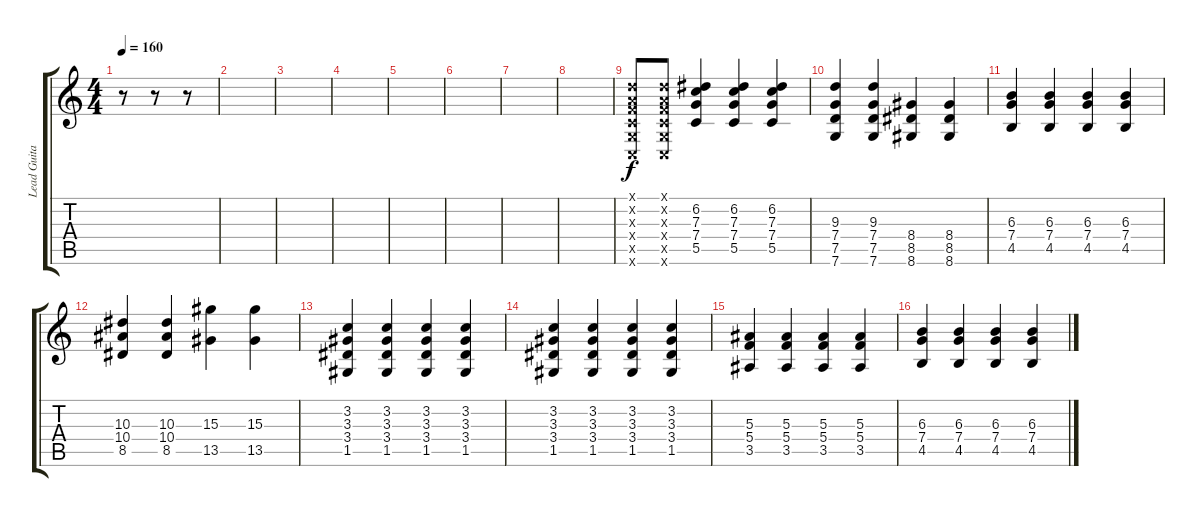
\track ("Lead Guitar" "Lead Guita") {instrument overdrivenguitar}
\staff {score tabs}
\tuning (D4 A3 F3 C3 G2 C2) {hide}
\ts (4 4)
\tempo 160
\clef g2
\ks c
r.8{dy f beam merge} r.8 r.8 |
|
|
|
|
|
|
|
(0.1{x} 0.2{x} 0.3{x} 0.4{x} 0.5{x} 0.6{x}).8{beam merge} (0.1{x} 0.2{x} 0.3{x} 0.4{x} 0.5{x} 0.6{x}).8{beam merge} (6.2 7.3 7.4 5.5).4{beam merge} (6.2 7.3 7.4 5.5).4{beam merge} (6.2 7.3 7.4 5.5).4 |
(9.3 7.4 7.5 7.6).4 (9.3 7.4 7.5 7.6).4 (8.4 8.5 8.6).4{beam merge} (8.4 8.5 8.6).4 |
(6.3 7.4 4.5).4 (6.3 7.4 4.5).4 (6.3 7.4 4.5).4 (6.3 7.4 4.5).4 |
(10.3 10.4 8.5).4{beam merge} (10.3 10.4 8.5).4 (15.3 13.5).4 (15.3 13.5).4 |
(3.2 3.3 3.4 1.5).4{beam merge} (3.2 3.3 3.4 1.5).4{beam merge} (3.2 3.3 3.4 1.5).4 (3.2 3.3 3.4 1.5).4 |
(3.2 3.3 3.4 1.5).4{beam merge} (3.2 3.3 3.4 1.5).4{beam merge} (3.2 3.3 3.4 1.5).4 (3.2 3.3 3.4 1.5).4 |
(5.3 5.4 3.5).4{beam merge} (5.3 5.4 3.5).4 (5.3 5.4 3.5).4 (5.3 5.4 3.5).4 |
(6.3 7.4 4.5).4 (6.3 7.4 4.5).4 (6.3 7.4 4.5).4 (6.3 7.4 4.5).4
